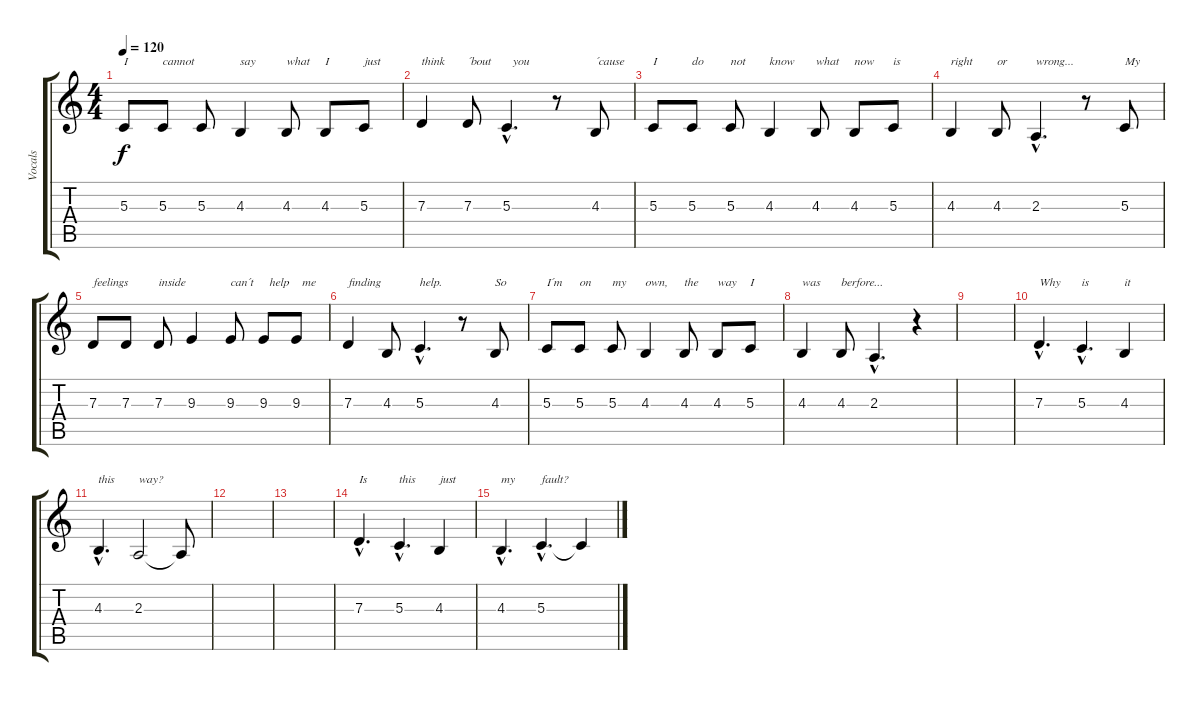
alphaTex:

\track ("Vocals" "Vocals") {instrument lead6voice}
\staff {score tabs}
\tuning (E4 B3 G3 D3 A2 E2) {hide}
\ts (4 4)
\tempo 120
\clef g2
\ks c
5.3.8{txt "I" dy f} 5.3.8{txt "cannot"} 5.3.8 4.3.4{txt "say"} 4.3.8{txt "what"} 4.3.8{txt "I"} 5.3.8{txt "just"} |
7.3.4{txt "think"} 7.3.8{txt "´bout"} 5.3{hac}.4{d txt "  you"} r.8 4.3.8{txt "´cause"} |
5.3.8{txt "I"} 5.3.8{txt "do"} 5.3.8{txt "not"} 4.3.4{txt "know"} 4.3.8{txt "what"} 4.3.8{txt "now"} 5.3.8{txt "is"} |
4.3.4{txt "right"} 4.3.8{txt "or"} 2.3{hac}.4{d txt "wrong..."} r.8 5.3.8{txt "My"} |
7.3.8{txt "feelings"} 7.3.8 7.3.8{txt "inside"} 9.3.4 9.3.8{txt "can´t"} 9.3.8{txt "  help"} 9.3.8{txt "  me"} |
7.3.4{txt "finding"} 4.3.8 5.3{hac}.4{d txt "help."} r.8 4.3.8{txt "So"} |
5.3.8{txt "I´m"} 5.3.8{txt "on"} 5.3.8{txt "my"} 4.3.4{txt "own,"} 4.3.8{txt "the"} 4.3.8{txt "way"} 5.3.8{txt "I"} |
4.3.4{txt "was"} 4.3.8{txt "berfore..."} 2.3{hac}.4{d} r.4 |
|
7.3{hac}.4{d txt "Why"} 5.3{hac}.4{d txt "is"} 4.3.4{txt "it"} |
4.3{hac}.4{d txt "this"} 2.3.2{txt "way?"} 2.3{t}.8 |
|
|
7.3{hac}.4{d txt "Is"} 5.3{hac}.4{d txt "this"} 4.3.4{txt "just"} |
4.3{hac}.4{d txt "my"} 5.3{hac}.4{d txt "fault?"} 5.3{t}.4
